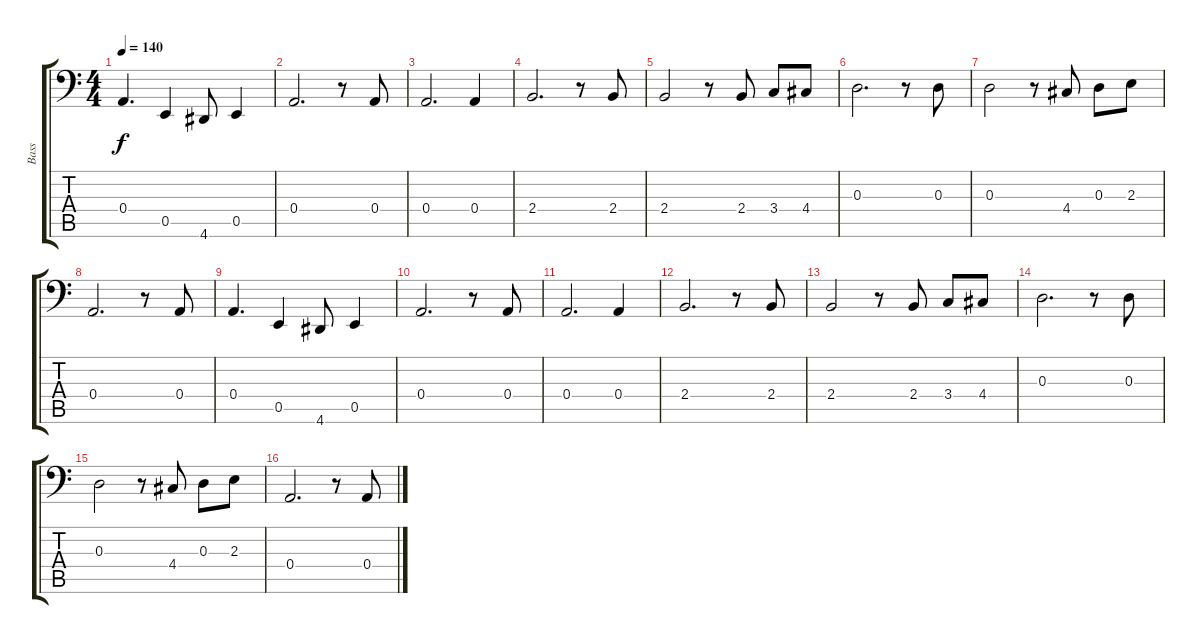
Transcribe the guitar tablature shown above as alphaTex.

\track ("Bass" "Bass") {instrument electricbassfinger}
\staff {score tabs}
\tuning (C3 G2 D2 A1 E1 B0) {hide}
\ts (4 4)
\tempo 140
\clef f4
\ks c
0.4.4{d dy f} 0.5.4 4.6.8 0.5.4 |
0.4.2{d} r.8 0.4.8 |
0.4.2{d} 0.4.4 |
2.4.2{d} r.8 2.4.8 |
2.4.2 r.8 2.4.8 3.4.8 4.4.8 |
0.3.2{d} r.8 0.3.8 |
0.3.2 r.8 4.4.8 0.3.8 2.3.8 |
0.4.2{d} r.8 0.4.8 |
0.4.4{d} 0.5.4 4.6.8 0.5.4 |
0.4.2{d} r.8 0.4.8 |
0.4.2{d} 0.4.4 |
2.4.2{d} r.8 2.4.8 |
2.4.2 r.8 2.4.8 3.4.8 4.4.8 |
0.3.2{d} r.8 0.3.8 |
0.3.2 r.8 4.4.8 0.3.8 2.3.8 |
0.4.2{d} r.8 0.4.8
